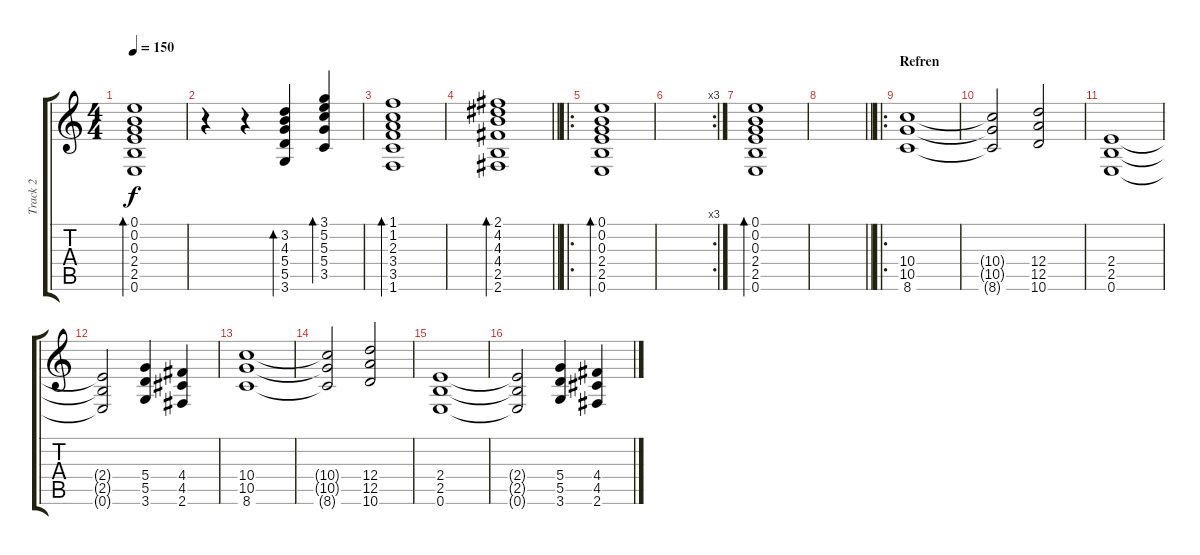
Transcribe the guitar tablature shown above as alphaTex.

\track ("Track 2" "Track 2") {instrument electricguitarclean}
\staff {score tabs}
\tuning (E4 B3 G3 D3 A2 E2) {hide}
\ts (4 4)
\tempo 150
\clef g2
\ks c
(0.1 0.2 0.3 2.4 2.5 0.6).1{bd 240 dy f} |
r.4 r.4 (3.2 4.3 5.4 5.5 3.6).4{bd 60} (3.1 5.2 5.3 5.4 3.5).4{bd 60} |
(1.1 1.2 2.3 3.4 3.5 1.6).1{bd 60} |
\barLineRight lightlight
(2.1 4.2 4.3 4.4 2.5 2.6).1{bd 60} |
\ro
(0.1 0.2 0.3 2.4 2.5 0.6).1{bd 240} |
\rc 3
|
(0.1 0.2 0.3 2.4 2.5 0.6).1{bd 240} |
\barLineRight lightlight
|
\ro
\section ("" "Refren")
(10.4 10.5 8.6).1{instrument distortionguitar} |
(10.4{t} 10.5{t} 8.6{t}).2 (12.4 12.5 10.6).2 |
(2.4 2.5 0.6).1 |
(2.4{t} 2.5{t} 0.6{t}).2 (5.4 5.5 3.6).4 (4.4 4.5 2.6).4 |
(10.4 10.5 8.6).1{instrument distortionguitar} |
(10.4{t} 10.5{t} 8.6{t}).2 (12.4 12.5 10.6).2 |
(2.4 2.5 0.6).1 |
(2.4{t} 2.5{t} 0.6{t}).2 (5.4 5.5 3.6).4 (4.4 4.5 2.6).4
